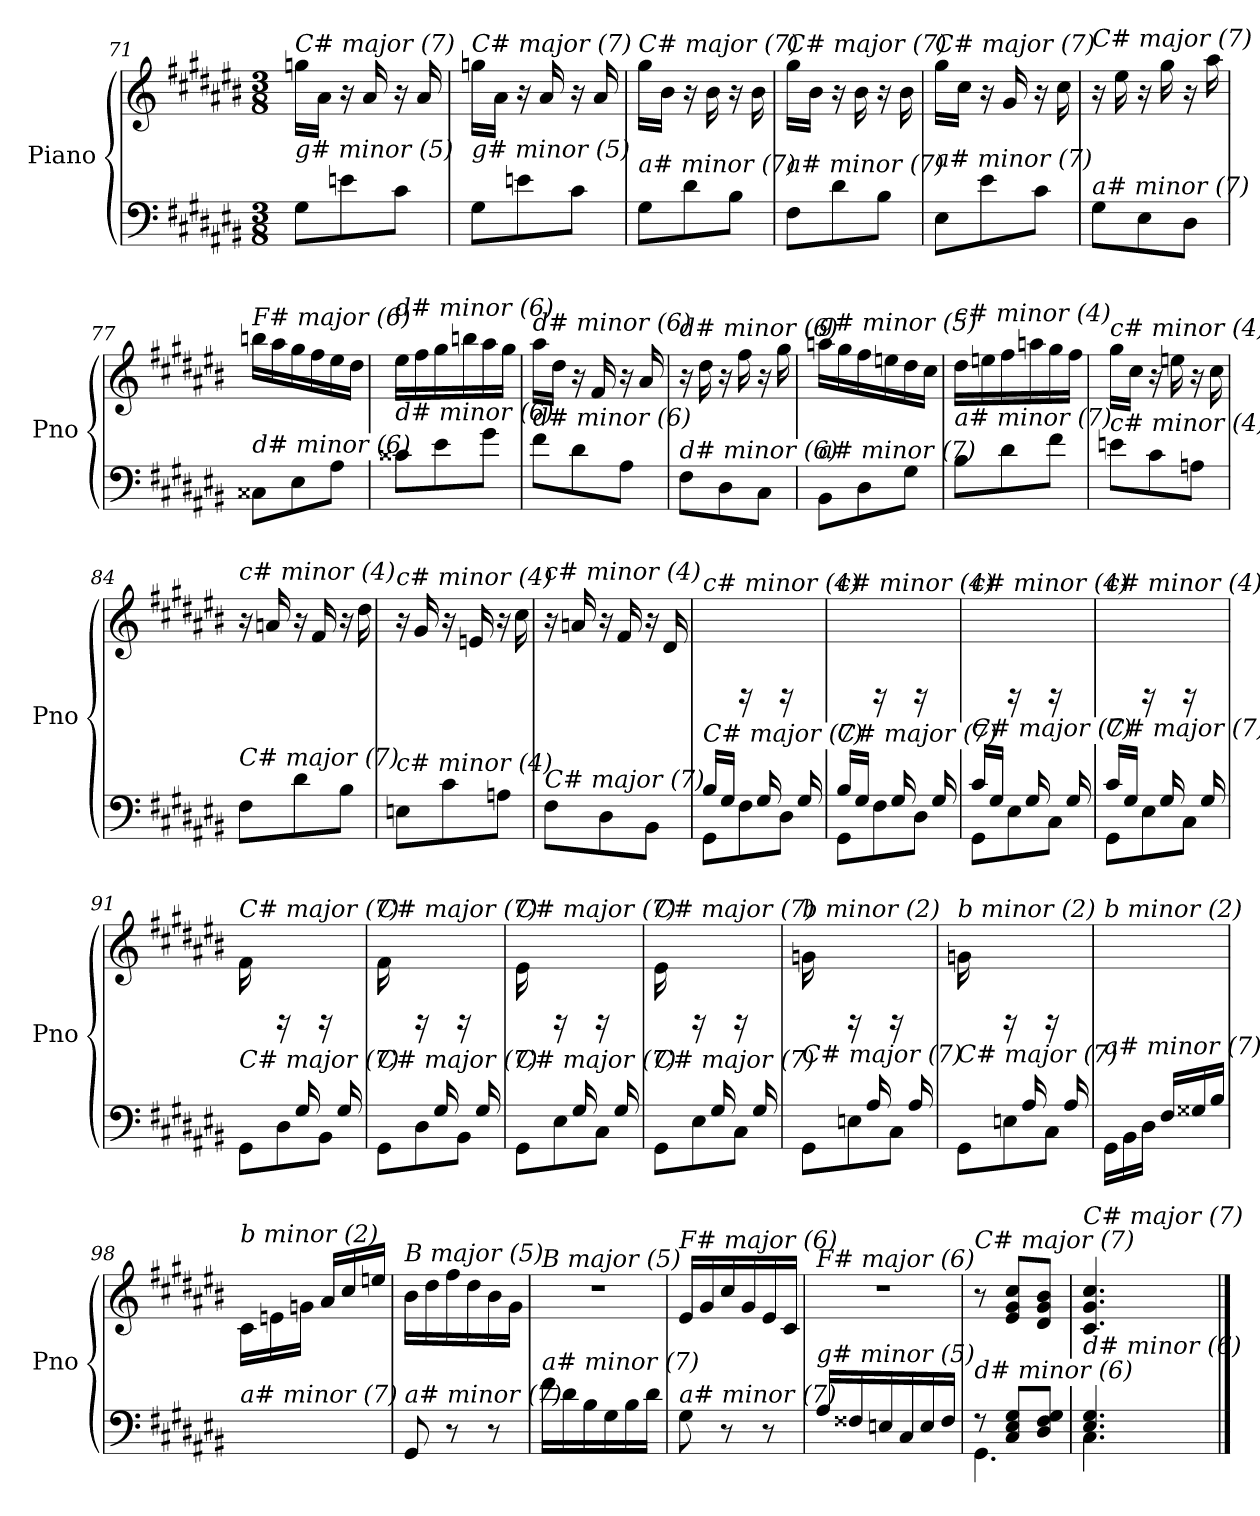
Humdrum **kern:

**kern	**kern
*part1	*part1
*staff2	*staff1
*I"Piano	*
*I'Pno	*
*clefF4	*clefG2
*k[f#c#g#d#a#e#b#]	*k[f#c#g#d#a#e#b#]
*M3/8	*M3/8
=71	=71
!	!LO:TX:i:t=C# major (7)
!LO:TX:i:t=g# minor (5)	!
8G#\L	16ggni\LL
.	16a#\JJ
8en\	16r
.	16a#/
8c#\J	16r
.	16a#/
!!LO:PB:g=z
=72	=72
!	!LO:TX:i:t=C# major (7)
!LO:TX:i:t=g# minor (5)	!
8G#\L	16ggni\LL
.	16a#\JJ
8en\	16r
.	16a#/
8c#\J	16r
.	16a#/
=73	=73
!	!LO:TX:i:t=C# major (7)
!LO:TX:i:t=a# minor (7)	!
8G#\L	16gg#\LL
.	16b#\JJ
8d#\	16r
.	16b#\
8B#\J	16r
.	16b#\
=74	=74
!	!LO:TX:i:t=C# major (7)
!LO:TX:i:t=a# minor (7)	!
8F#\L	16gg#\LL
.	16b#\JJ
8d#\	16r
.	16b#\
8B#\J	16r
.	16b#\
=75	=75
!	!LO:TX:i:t=C# major (7)
!LO:TX:i:t=a# minor (7)	!
8E#\L	16gg#\LL
.	16cc#\JJ
8e#\	16r
.	16g#/
8c#\J	16r
.	16cc#\
=76	=76
!	!LO:TX:i:t=C# major (7)
!LO:TX:i:t=a# minor (7)	!
8G#\L	16r
.	16ee#\
8E#\	16r
.	16gg#\
8D#\J	16r
.	16aa#\
=77	=77
!	!LO:TX:i:t=F# major (6)
!LO:TX:i:t=d# minor (6)	!
8C##X\L	16bbn\LL
.	16aa#\
8E#\	16gg#\
.	16ff#\
8A#\J	16ee#\
.	16dd#\JJ
!!LO:LB:g=z
=78	=78
!	!LO:TX:i:t=d# minor (6)
!LO:TX:i:t=d# minor (6)	!
8c##X\L	16ee#\LL
.	16ff#\
8e#\	16gg#\
.	16bbn\
8g#\J	16aa#\
.	16gg#\JJ
=79	=79
!	!LO:TX:i:t=d# minor (6)
!LO:TX:i:t=d# minor (6)	!
8f#\L	16aa#\LL
.	16dd#\JJ
8d#\	16r
.	16f#/
8A#\J	16r
.	16a#/
=80	=80
!	!LO:TX:i:t=d# minor (6)
!LO:TX:i:t=d# minor (6)	!
8F#\L	16r
.	16dd#\
8D#\	16r
.	16ff#\
8C#\J	16r
.	16gg#\
=81	=81
!	!LO:TX:i:t=g# minor (5)
!LO:TX:i:t=a# minor (7)	!
8BB#\L	16aan\LL
.	16gg#\
8D#\	16ff#\
.	16een\
8G#\J	16dd#\
.	16cc#\JJ
=82	=82
!	!LO:TX:i:t=c# minor (4)
!LO:TX:i:t=a# minor (7)	!
8B#\L	16dd#\LL
.	16een\
8d#\	16ff#\
.	16aan\
8f#\J	16gg#\
.	16ff#\JJ
=83	=83
!	!LO:TX:i:t=c# minor (4)
!LO:TX:i:t=c# minor (4)	!
8en\L	16gg#\LL
.	16cc#\JJ
8c#\	16r
.	16een\
8An\J	16r
.	16cc#\
!!LO:LB:g=z
=84	=84
!	!LO:TX:i:t=c# minor (4)
!LO:TX:i:t=C# major (7)	!
8F#\L	16r
.	16an/
8d#\	16r
.	16f#/
8B#\J	16r
.	16dd#\
=85	=85
!	!LO:TX:i:t=c# minor (4)
!LO:TX:i:t=c# minor (4)	!
8En\L	16r
.	16g#/
8c#\	16r
.	16en/
8An\J	16r
.	16cc#\
=86	=86
!	!LO:TX:i:t=c# minor (4)
!LO:TX:i:t=C# major (7)	!
8F#\L	16r
.	16an/
8D#\	16r
.	16f#/
8BB#\J	16r
.	16d#/
=87	=87
*^	*
!	!	!LO:TX:i:t=c# minor (4)
!LO:TX:i:t=C# major (7)	!	!
16B#/LL	8GG#\L	8ryy
16G#/JJ	.	.
16ryy	8F#\	16rBB
16G#/	.	16ryy
16ryy	8D#\J	16rBB
16G#/	.	16ryy
=88	=88	=88
!	!	!LO:TX:i:t=c# minor (4)
!LO:TX:i:t=C# major (7)	!	!
16B#/LL	8GG#\L	8ryy
16G#/JJ	.	.
16ryy	8F#\	16rBB
16G#/	.	16ryy
16ryy	8D#\J	16rBB
16G#/	.	16ryy
=89	=89	=89
!	!	!LO:TX:i:t=c# minor (4)
!LO:TX:i:t=C# major (7)	!	!
16c#/LL	8GG#\L	8ryy
16G#/JJ	.	.
16ryy	8E#\	16rBB
16G#/	.	16ryy
16ryy	8C#\J	16rBB
16G#/	.	16ryy
!!LO:LB:g=z
=90	=90	=90
!	!	!LO:TX:i:t=c# minor (4)
!LO:TX:i:t=C# major (7)	!	!
16c#/LL	8GG#\L	8ryy
16G#/JJ	.	.
16ryy	8E#\	16rBB
16G#/	.	16ryy
16ryy	8C#\J	16rBB
16G#/	.	16ryy
=91	=91	=91
!	!	!LO:TX:i:t=C# major (7)
!LO:TX:i:t=C# major (7)	!	!
16ryy	8GG#\L	16f#\LL
16G#/JJ	.	16ryy
16ryy	8D#\	16rBB
16G#/	.	16ryy
16ryy	8BB#\J	16rBB
16G#/	.	16ryy
=92	=92	=92
!	!	!LO:TX:i:t=C# major (7)
!LO:TX:i:t=C# major (7)	!	!
16ryy	8GG#\L	16f#\LL
16G#/JJ	.	16ryy
16ryy	8D#\	16rBB
16G#/	.	16ryy
16ryy	8BB#\J	16rBB
16G#/	.	16ryy
=93	=93	=93
!	!	!LO:TX:i:t=C# major (7)
!LO:TX:i:t=C# major (7)	!	!
16ryy	8GG#\L	16e#\LL
16G#/JJ	.	16ryy
16ryy	8E#\	16rBB
16G#/	.	16ryy
16ryy	8C#\J	16rBB
16G#/	.	16ryy
=94	=94	=94
!	!	!LO:TX:i:t=C# major (7)
!LO:TX:i:t=C# major (7)	!	!
16ryy	8GG#\L	16e#\LL
16G#/JJ	.	16ryy
16ryy	8E#\	16rBB
16G#/	.	16ryy
16ryy	8C#\J	16rBB
16G#/	.	16ryy
=95	=95	=95
!	!	!LO:TX:i:t=b minor (2)
!LO:TX:i:t=C# major (7)	!	!
16ryy	8GG#\L	16gni\LL
16A#/JJ	.	16ryy
16ryy	8En\	16rBB
16A#/	.	16ryy
16ryy	8C#\J	16rBB
16A#/	.	16ryy
!!LO:LB:g=z
=96	=96	=96
!	!	!LO:TX:i:t=b minor (2)
!LO:TX:i:t=C# major (7)	!	!
16ryy	8GG#\L	16gni\LL
16A#/JJ	.	16ryy
16ryy	8En\	16rBB
16A#/	.	16ryy
16ryy	8C#\J	16rBB
16A#/	.	16ryy
=97	=97	=97
!	!	!LO:TX:i:t=b minor (2)
!LO:TX:i:t=a# minor (7)	!	!
8.ryy	16GG#\LL	8.ryy
.	16BB#\	.
.	16D#\JJ	.
16F#/LL	8.ryy	8.ryy
16G##Xi/	.	.
16B#/JJ	.	.
*v	*v	*
=98	=98
*	*^
!	!LO:TX:i:t=b minor (2)	!
!LO:TX:i:t=a# minor (7)	!	!
8.ryy	8.ryy	16c#\LL
.	.	16en\
.	.	16gni\JJ
8.ryy	16a#/LL	8.ryy
.	16cc#/	.
.	16een/JJ	.
*	*v	*v
=99	=99
!	!LO:TX:i:t=B major (5)
!LO:TX:i:t=a# minor (7)	!
8GG#/	16b#\LL
.	16dd#\
8r	16ff#\
.	16dd#\
8r	16b#\
.	16g#\JJ
!!LO:LB:g=z
=100	=100
!	!LO:TX:i:t=B major (5)
!LO:TX:i:t=a# minor (7)	!
16f#\LL	4.r
16d#\	.
16B#\	.
16G#\	.
16B#\	.
16d#\JJ	.
=101	=101
!	!LO:TX:i:t=F# major (6)
!LO:TX:i:t=a# minor (7)	!
8G#\	16e#/LL
.	16g#/
8r	16cc#/
.	16g#/
8r	16e#/
.	16c#/JJ
=102	=102
!	!LO:TX:i:t=F# major (6)
!LO:TX:i:t=g# minor (5)	!
16A#/LL	4.r
16F##X/	.
16En/	.
16C#/	.
16E/	.
16F##/JJ	.
=103	=103
*^	*
!	!	!LO:TX:i:t=C# major (7)
!LO:TX:i:t=d# minor (6)	!	!
8r	4.GG#\	8r
8C#/ 8E#/ 8G#/L	.	8e#/ 8g#/ 8cc#/L
8D#/ 8F#/ 8G#/J	.	8d#/ 8g#/ 8b#/J
=104	=104	=104
!	!	!LO:TX:i:t=C# major (7)
!LO:TX:i:t=d# minor (6)	!	!
4.E#/ 4.G#/	4.C#\	4.c#/ 4.g#/ 4.cc#/
*v	*v	*
==	==
*-	*-
